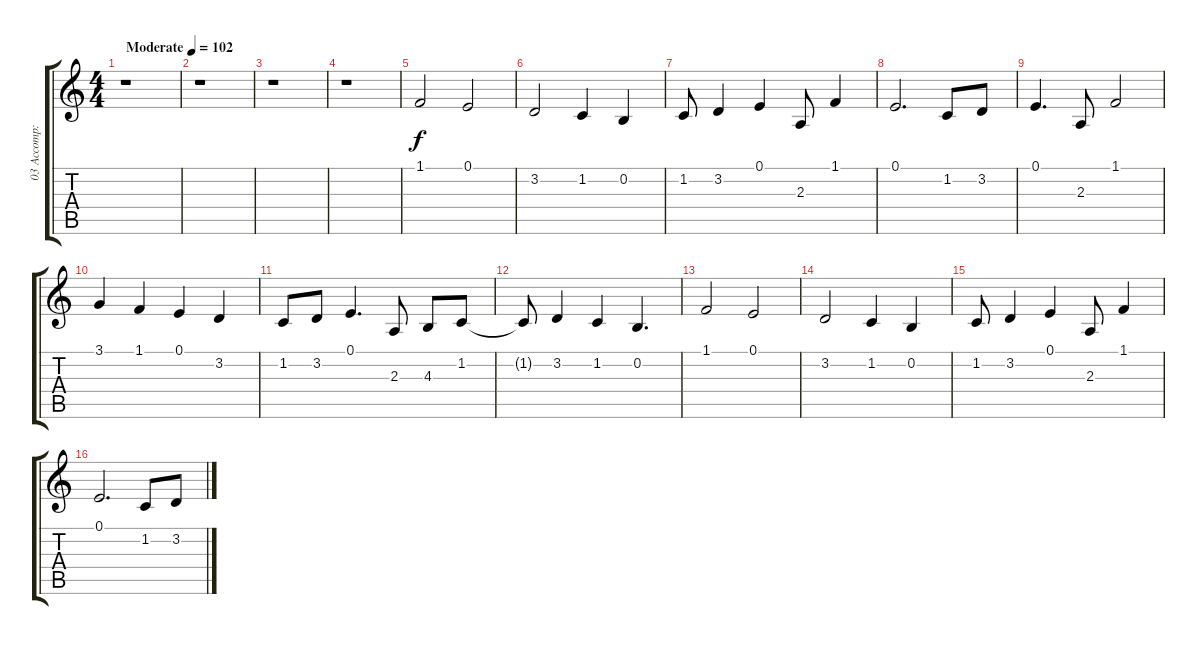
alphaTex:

\track ("03 Accomp:Strings" "03 Accomp:") {instrument tremolostrings}
\staff {score tabs}
\tuning (E4 B3 G3 D3 A2 E2) {hide}
\ts (4 4)
\tempo (102 "Moderate")
\clef g2
\ks c
r.1{dy f instrument tremolostrings} |
r.1 |
r.1 |
r.1 |
1.1.2 0.1.2 |
3.2.2 1.2.4 0.2.4 |
1.2.8 3.2.4 0.1.4 2.3.8 1.1.4 |
0.1.2{d} 1.2.8 3.2.8 |
0.1.4{d} 2.3.8 1.1.2 |
3.1.4 1.1.4 0.1.4 3.2.4 |
1.2.8 3.2.8 0.1.4{d} 2.3.8 4.3.8 1.2.8 |
1.2{t}.8 3.2.4 1.2.4 0.2.4{d} |
1.1.2 0.1.2 |
3.2.2 1.2.4 0.2.4 |
1.2.8 3.2.4 0.1.4 2.3.8 1.1.4 |
0.1.2{d} 1.2.8 3.2.8
